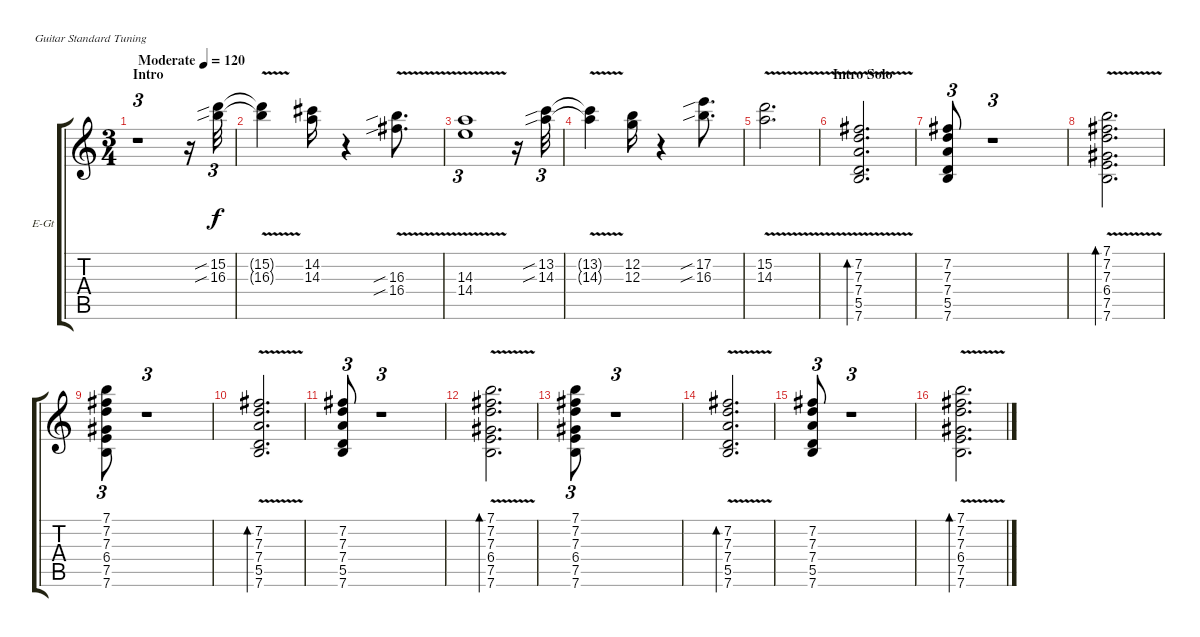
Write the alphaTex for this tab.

\bracketExtendMode groupsimilarinstruments
\firstSystemTrackNameOrientation horizontal
\otherSystemsTrackNameOrientation horizontal
\track ("Guitar" "E-Gt") {instrument distortionguitar}
\staff {score tabs}
\tuning (E4 B3 G3 D3 A2 E2)
\ts (3 4)
\beaming (8 2 2 2)
\section ("" "Intro")
\tempo (120 "Moderate")
\clef g2
\ks c
r.1{tu (3 2) dy f instrument distortionguitar} r.16 (15.2{sib} 16.3{sib}).32{tu (3 2)} |
(15.2{v t} 16.3{v t}).4 (14.2 14.3).16 r.4 (16.3{v sib} 16.4{v sib}).8{d} |
(14.3{v} 14.4{v}).1{tu (3 2)} r.16 (13.2{sib} 14.3{sib}).32{tu (3 2)} |
(13.2{t} 14.3{v t}).4 (12.2 12.3).16 r.4 (17.2{sib} 16.3{sib}).8{d} |
(15.2 14.3{v}).2{d} |
\section ("" "Intro Solo")
(7.2{v} 7.3{v} 7.4{v} 5.5 7.6).2{d bd 60} |
(7.2 7.3 7.4 5.5 7.6).8{tu (3 2)} r.1{tu (3 2)} |
(7.1{v} 7.2{v} 7.3{v} 6.4 7.5 7.6).2{d bd 60} |
(7.1 7.2 7.3 6.4 7.5 7.6).8{tu (3 2)} r.1{tu (3 2)} |
(7.2{v} 7.3{v} 7.4{v} 5.5 7.6).2{d bd 60} |
(7.2 7.3 7.4 5.5 7.6).8{tu (3 2)} r.1{tu (3 2)} |
(7.1{v} 7.2{v} 7.3{v} 6.4 7.5 7.6).2{d bd 60} |
(7.1 7.2 7.3 6.4 7.5 7.6).8{tu (3 2)} r.1{tu (3 2)} |
(7.2{v} 7.3{v} 7.4{v} 5.5 7.6).2{d bd 60} |
(7.2 7.3 7.4 5.5 7.6).8{tu (3 2)} r.1{tu (3 2)} |
(7.1{v} 7.2{v} 7.3{v} 6.4 7.5 7.6).2{d bd 60}
